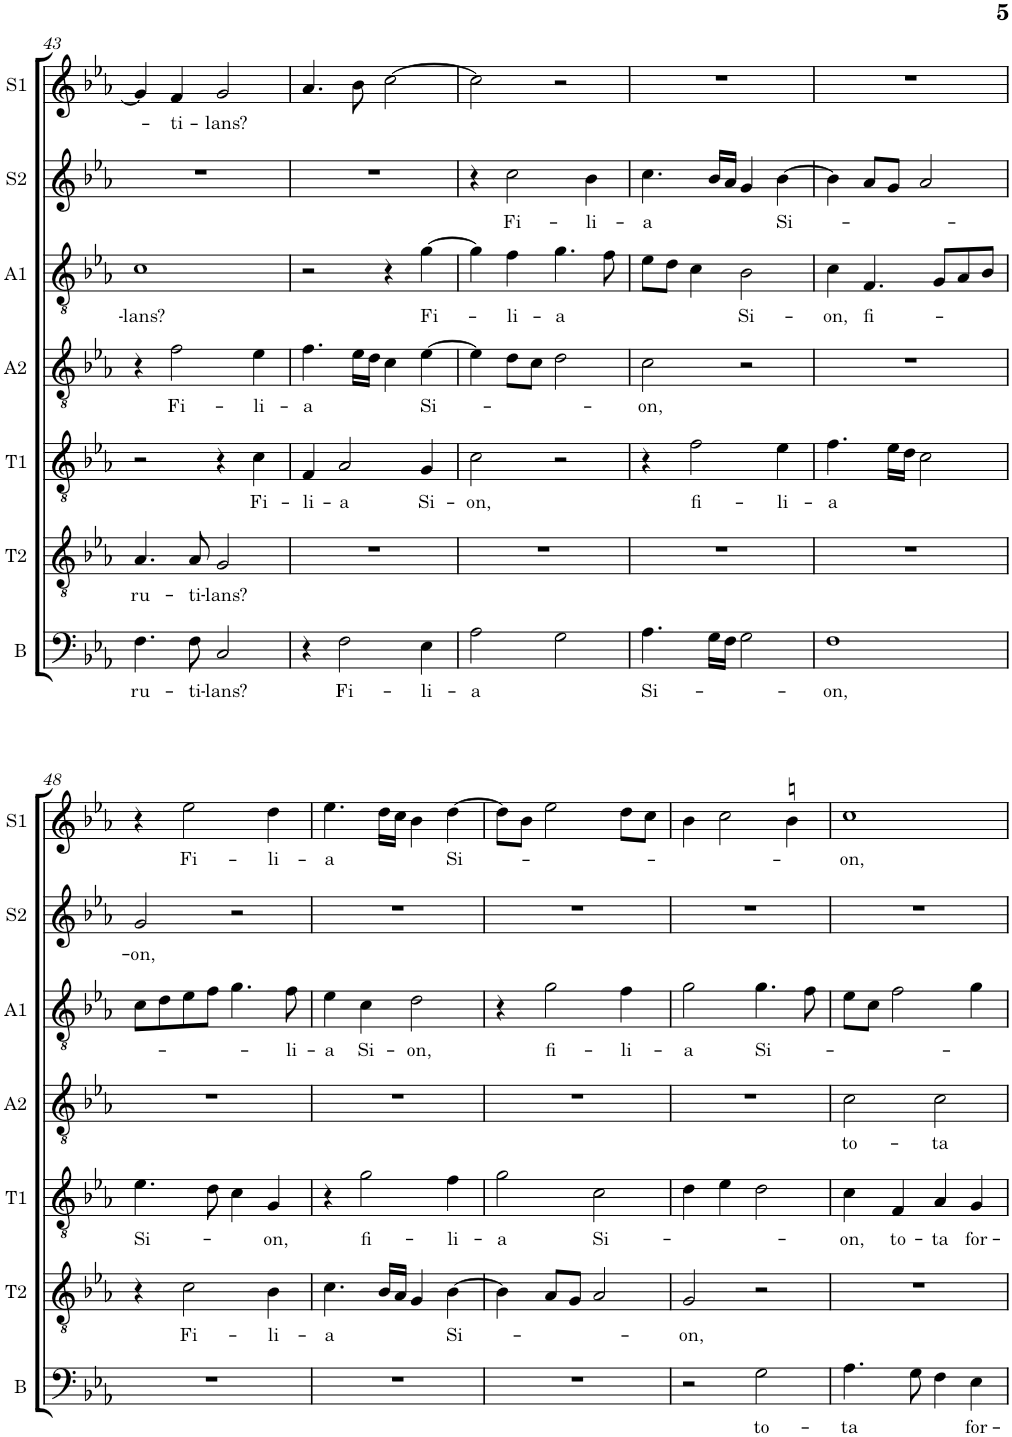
**kern	**text	**kern	**text	**kern	**text	**kern	**text	**kern	**text	**kern	**text	**kern	**text
*part7	*part7	*part6	*part6	*part5	*part5	*part4	*part4	*part3	*part3	*part2	*part2	*part1	*part1
*staff7	*staff7	*staff6	*staff6	*staff5	*staff5	*staff4	*staff4	*staff3	*staff3	*staff2	*staff2	*staff1	*staff1
*I"B	*	*I"T2	*	*I"T1	*	*I"A2	*	*I"A1	*	*I"S2	*	*I"S1	*
*I'B	*	*I'T2	*	*I'T1	*	*I'A2	*	*I'A1	*	*I'S2	*	*I'S1	*
!!LO:PB:g=z
*clefF4	*	*clefGv2	*	*clefGv2	*	*clefGv2	*	*clefGv2	*	*clefG2	*	*clefG2	*
*k[b-e-a-]	*	*k[b-e-a-]	*	*k[b-e-a-]	*	*k[b-e-a-]	*	*k[b-e-a-]	*	*k[b-e-a-]	*	*k[b-e-a-]	*
*E-:	*	*E-:	*	*E-:	*	*E-:	*	*E-:	*	*E-:	*	*E-:	*
*M2/2	*	*M2/2	*	*M2/2	*	*M2/2	*	*M2/2	*	*M2/2	*	*M2/2	*
=43	=43	=43	=43	=43	=43	=43	=43	=43	=43	=43	=43	=43	=43
!	!LO:LY:b	!	!LO:LY:b	!	!	!	!	!	!LO:LY:b	!	!	!	!
4.F\	ru-	4.A-/	ru-	2r	.	4r	.	1c	-lans?	1r	.	4g/]	.
!	!	!	!	!	!	!	!LO:LY:b	!	!	!	!	!	!LO:LY:b
.	.	.	.	.	.	2f\	Fi-	.	.	.	.	4f/	-ti-
!	!LO:LY:b	!	!LO:LY:b	!	!	!	!	!	!	!	!	!	!
8F\	-ti-	8A-/	-ti-	.	.	.	.	.	.	.	.	.	.
!	!LO:LY:b	!	!LO:LY:b	!	!	!	!	!	!	!	!	!	!LO:LY:b
2C/	-lans?	2G/	-lans?	4r	.	.	.	.	.	.	.	2g/	-lans?
!	!	!	!	!	!LO:LY:b	!	!LO:LY:b	!	!	!	!	!	!
.	.	.	.	4c\	Fi-	4e-\	-li-	.	.	.	.	.	.
=44	=44	=44	=44	=44	=44	=44	=44	=44	=44	=44	=44	=44	=44
!	!	!	!	!	!LO:LY:b	!	!LO:LY:b	!	!	!	!	!	!
4r	.	1r	.	4F/	-li-	4.f\	-a	2r	.	1r	.	4.a-/	.
!	!LO:LY:b	!	!	!	!LO:LY:b	!	!	!	!	!	!	!	!
2F\	Fi-	.	.	2A-/	-a	.	.	.	.	.	.	.	.
.	.	.	.	.	.	16e-\LL	.	.	.	.	.	8b-\	.
.	.	.	.	.	.	16d\JJ	.	.	.	.	.	.	.
.	.	.	.	.	.	4c\	.	4r	.	.	.	[2cc\	.
!	!LO:LY:b	!	!	!	!LO:LY:b	!	!LO:LY:b	!	!LO:LY:b	!	!	!	!
4E-\	-li-	.	.	4G/	Si-	[4e-\	Si-	[4g\	Fi-	.	.	.	.
=45	=45	=45	=45	=45	=45	=45	=45	=45	=45	=45	=45	=45	=45
!	!LO:LY:b	!	!	!	!LO:LY:b	!	!	!	!	!	!	!	!
2A-\	-a	1r	.	2c\	-on,	4e-\]	.	4g\]	.	4r	.	2cc\]	.
!	!	!	!	!	!	!	!	!	!LO:LY:b	!	!LO:LY:b	!	!
.	.	.	.	.	.	8d\L	.	4f\	-li-	2cc\	Fi-	.	.
.	.	.	.	.	.	8c\J	.	.	.	.	.	.	.
!	!	!	!	!	!	!	!	!	!LO:LY:b	!	!	!	!
2G\	.	.	.	2r	.	2d\	.	4.g\	-a	.	.	2r	.
!	!	!	!	!	!	!	!	!	!	!	!LO:LY:b	!	!
.	.	.	.	.	.	.	.	.	.	4b-\	-li-	.	.
.	.	.	.	.	.	.	.	8f\	.	.	.	.	.
=46	=46	=46	=46	=46	=46	=46	=46	=46	=46	=46	=46	=46	=46
!	!LO:LY:b	!	!	!	!	!	!LO:LY:b	!	!	!	!LO:LY:b	!	!
4.A-\	Si-	1r	.	4r	.	2c\	-on,	8e-\L	.	4.cc\	-a	1r	.
.	.	.	.	.	.	.	.	8d\J	.	.	.	.	.
!	!	!	!	!	!LO:LY:b	!	!	!	!	!	!	!	!
.	.	.	.	2f\	fi-	.	.	4c\	.	.	.	.	.
16G\LL	.	.	.	.	.	.	.	.	.	16b-/LL	.	.	.
16F\JJ	.	.	.	.	.	.	.	.	.	16a-/JJ	.	.	.
!	!	!	!	!	!	!	!	!	!LO:LY:b	!	!	!	!
2G\	.	.	.	.	.	2r	.	2B-\	Si-	4g/	.	.	.
!	!	!	!	!	!LO:LY:b	!	!	!	!	!	!LO:LY:b	!	!
.	.	.	.	4e-\	-li-	.	.	.	.	[4b-\	Si-	.	.
=47	=47	=47	=47	=47	=47	=47	=47	=47	=47	=47	=47	=47	=47
!	!LO:LY:b	!	!	!	!LO:LY:b	!	!	!	!LO:LY:b	!	!	!	!
1F	-on,	1r	.	4.f\	-a	1r	.	4c\	-on,	4b-\]	.	1r	.
!	!	!	!	!	!	!	!	!	!LO:LY:b	!	!	!	!
.	.	.	.	.	.	.	.	4.F/	fi-	8a-/L	.	.	.
.	.	.	.	16e-\LL	.	.	.	.	.	8g/J	.	.	.
.	.	.	.	16d\JJ	.	.	.	.	.	.	.	.	.
.	.	.	.	2c\	.	.	.	.	.	2a-/	.	.	.
.	.	.	.	.	.	.	.	8G/L	.	.	.	.	.
.	.	.	.	.	.	.	.	8A-/	.	.	.	.	.
.	.	.	.	.	.	.	.	8B-/J	.	.	.	.	.
!!LO:LB:g=z
=48	=48	=48	=48	=48	=48	=48	=48	=48	=48	=48	=48	=48	=48
!	!	!	!	!	!LO:LY:b	!	!	!	!	!	!LO:LY:b	!	!
1r	.	4r	.	4.e-\	Si-	1r	.	8c\L	.	2g/	-on,	4r	.
.	.	.	.	.	.	.	.	8d\	.	.	.	.	.
!	!	!	!LO:LY:b	!	!	!	!	!	!	!	!	!	!LO:LY:b
.	.	2c\	Fi-	.	.	.	.	8e-\	.	.	.	2ee-\	Fi-
.	.	.	.	8d\	.	.	.	8f\J	.	.	.	.	.
.	.	.	.	4c\	.	.	.	4.g\	.	2r	.	.	.
!	!	!	!LO:LY:b	!	!LO:LY:b	!	!	!	!	!	!	!	!LO:LY:b
.	.	4B-\	-li-	4G/	-on,	.	.	.	.	.	.	4dd\	-li-
!	!	!	!	!	!	!	!	!	!LO:LY:b	!	!	!	!
.	.	.	.	.	.	.	.	8f\	-li-	.	.	.	.
=49	=49	=49	=49	=49	=49	=49	=49	=49	=49	=49	=49	=49	=49
!	!	!	!LO:LY:b	!	!	!	!	!	!LO:LY:b	!	!	!	!LO:LY:b
1r	.	4.c\	-a	4r	.	1r	.	4e-\	-a	1r	.	4.ee-\	-a
!	!	!	!	!	!LO:LY:b	!	!	!	!LO:LY:b	!	!	!	!
.	.	.	.	2g\	fi-	.	.	4c\	Si-	.	.	.	.
.	.	16B-/LL	.	.	.	.	.	.	.	.	.	16dd\LL	.
.	.	16A-/JJ	.	.	.	.	.	.	.	.	.	16cc\JJ	.
!	!	!	!	!	!	!	!	!	!LO:LY:b	!	!	!	!
.	.	4G/	.	.	.	.	.	2d\	-on,	.	.	4b-\	.
!	!	!	!LO:LY:b	!	!LO:LY:b	!	!	!	!	!	!	!	!LO:LY:b
.	.	[4B-\	Si-	4f\	-li-	.	.	.	.	.	.	[4dd\	Si-
=50	=50	=50	=50	=50	=50	=50	=50	=50	=50	=50	=50	=50	=50
!	!	!	!	!	!LO:LY:b	!	!	!	!	!	!	!	!
1r	.	4B-\]	.	2g\	-a	1r	.	4r	.	1r	.	8dd\L]	.
.	.	.	.	.	.	.	.	.	.	.	.	8b-\J	.
!	!	!	!	!	!	!	!	!	!LO:LY:b	!	!	!	!
.	.	8A-/L	.	.	.	.	.	2g\	fi-	.	.	2ee-\	.
.	.	8G/J	.	.	.	.	.	.	.	.	.	.	.
!	!	!	!	!	!LO:LY:b	!	!	!	!	!	!	!	!
.	.	2A-/	.	2c\	Si-	.	.	.	.	.	.	.	.
!	!	!	!	!	!	!	!	!	!LO:LY:b	!	!	!	!
.	.	.	.	.	.	.	.	4f\	-li-	.	.	8dd\L	.
.	.	.	.	.	.	.	.	.	.	.	.	8cc\J	.
=51	=51	=51	=51	=51	=51	=51	=51	=51	=51	=51	=51	=51	=51
!	!	!	!LO:LY:b	!	!	!	!	!	!LO:LY:b	!	!	!	!
2r	.	2G/	-on,	4d\	.	1r	.	2g\	-a	1r	.	4b-\	.
.	.	.	.	4e-\	.	.	.	.	.	.	.	2cc\	.
!	!LO:LY:b	!	!	!	!	!	!	!	!LO:LY:b	!	!	!	!
2G\	to-	2r	.	2d\	.	.	.	4.g\	Si-	.	.	.	.
.	.	.	.	.	.	.	.	.	.	.	.	4bn\	.
.	.	.	.	.	.	.	.	8f\	.	.	.	.	.
=52	=52	=52	=52	=52	=52	=52	=52	=52	=52	=52	=52	=52	=52
!	!LO:LY:b	!	!	!	!LO:LY:b	!	!LO:LY:b	!	!	!	!	!	!LO:LY:b
4.A-\	-ta	1r	.	4c\	-on,	2c\	to-	8e-\L	.	1r	.	1cc	-on,
.	.	.	.	.	.	.	.	8c\J	.	.	.	.	.
!	!	!	!	!	!LO:LY:b	!	!	!	!	!	!	!	!
.	.	.	.	4F/	to-	.	.	2f\	.	.	.	.	.
8G\	.	.	.	.	.	.	.	.	.	.	.	.	.
!	!	!	!	!	!LO:LY:b	!	!LO:LY:b	!	!	!	!	!	!
4F\	.	.	.	4A-/	-ta	2c\	-ta	.	.	.	.	.	.
!	!LO:LY:b	!	!	!	!LO:LY:b	!	!	!	!	!	!	!	!
4E-\	for-	.	.	4G/	for-	.	.	4g\	.	.	.	.	.
=	=	=	=	=	=	=	=	=	=	=	=	=	=
*-	*-	*-	*-	*-	*-	*-	*-	*-	*-	*-	*-	*-	*-
